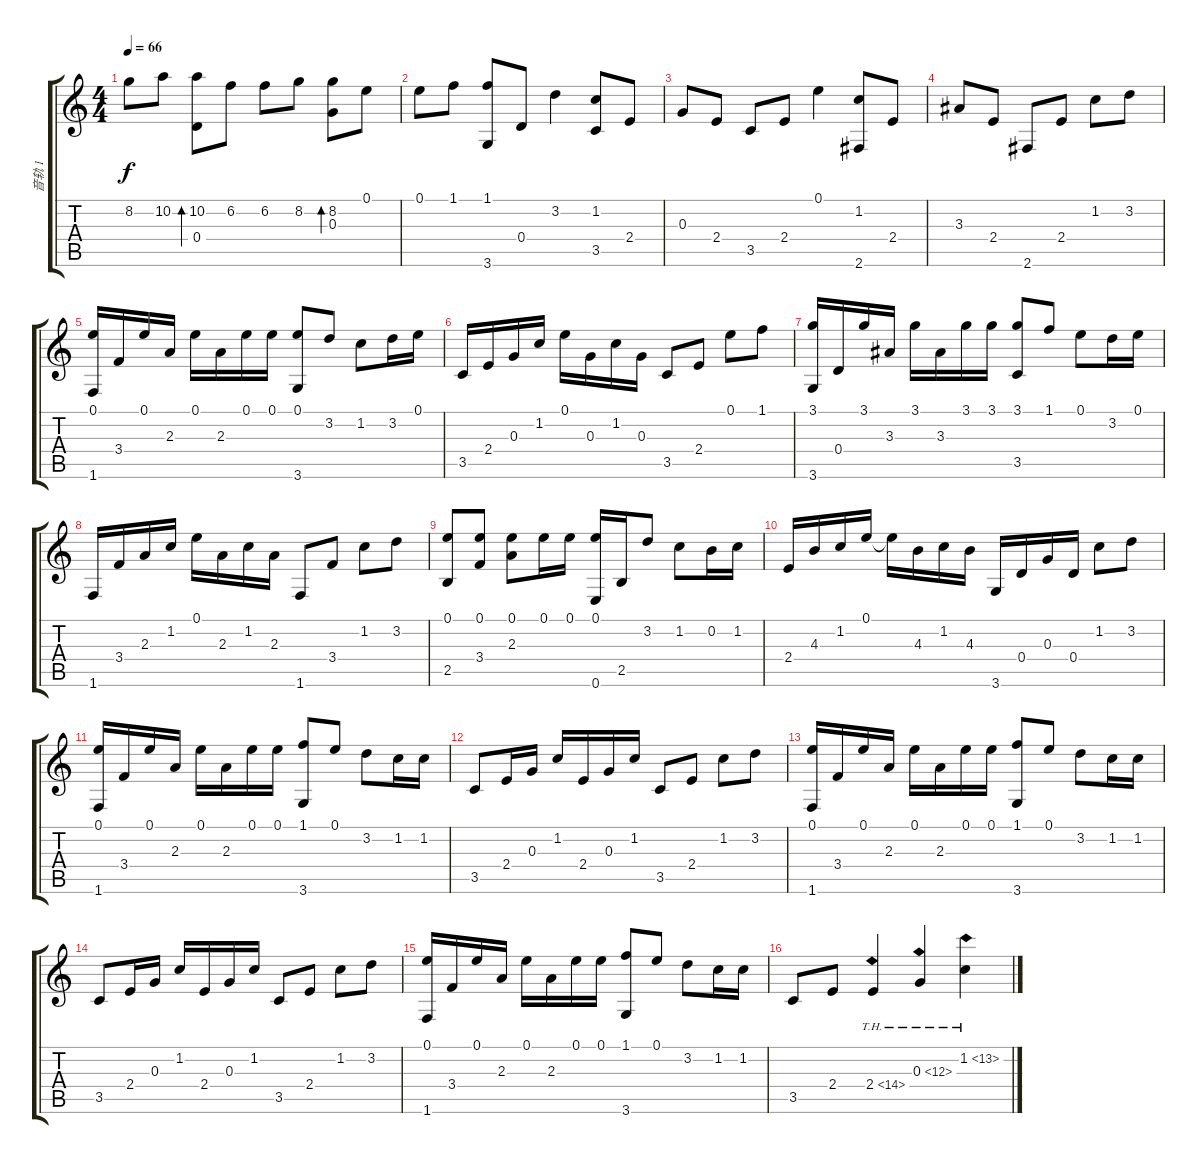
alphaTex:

\track ("音轨 1" "音轨 1") {instrument acousticguitarsteel}
\staff {score tabs}
\tuning (E4 B3 G3 D3 A2 E2) {hide}
\ts (4 4)
\tempo 66
\clef g2
\ks c
8.2.8{dy f} 10.2.8 (10.2 0.4).8{bd 60} 6.2.8 6.2.8 8.2.8 (8.2 0.3).8{bd 60} 0.1.8 |
0.1.8 1.1.8 (1.1 3.6).8 0.4.8 3.2.4 (1.2 3.5).8 2.4.8 |
0.3.8 2.4.8 3.5.8 2.4.8 0.1.4 (1.2 2.6).8 2.4.8 |
3.3.8 2.4.8 2.6.8 2.4.8 1.2.8 3.2.8 |
(0.1 1.6).16 3.4.16 0.1.16 2.3.16 0.1.16 2.3.16 0.1.16 0.1.16 (0.1 3.6).8 3.2.8 1.2.8 3.2.16 0.1.16 |
3.5.16 2.4.16 0.3.16 1.2.16 0.1.16 0.3.16 1.2.16 0.3.16 3.5.8 2.4.8 0.1.8 1.1.8 |
(3.1 3.6).16 0.4.16 3.1.16 3.3.16 3.1.16 3.3.16 3.1.16 3.1.16 (3.1 3.5).8 1.1.8 0.1.8 3.2.16 0.1.16 |
1.6.16 3.4.16 2.3.16 1.2.16 0.1.16 2.3.16 1.2.16 2.3.16 1.6.8 3.4.8 1.2.8 3.2.8 |
(0.1 2.5).8 (0.1 3.4).8 (0.1 2.3).8 0.1.16 0.1.16 (0.1 0.6).16 2.5.16 3.2.8 1.2.8 0.2.16 1.2.16 |
2.4.16 4.3.16 1.2.16 0.1.16 0.1{t}.16 4.3.16 1.2.16 4.3.16 3.6.16 0.4.16 0.3.16 0.4.16 1.2.8 3.2.8 |
(0.1 1.6).16 3.4.16 0.1.16 2.3.16 0.1.16 2.3.16 0.1.16 0.1.16 (1.1 3.6).8 0.1.8 3.2.8 1.2.16 1.2.16 |
3.5.8 2.4.16 0.3.16 1.2.16 2.4.16 0.3.16 1.2.16 3.5.8 2.4.8 1.2.8 3.2.8 |
(0.1 1.6).16 3.4.16 0.1.16 2.3.16 0.1.16 2.3.16 0.1.16 0.1.16 (1.1 3.6).8 0.1.8 3.2.8 1.2.16 1.2.16 |
3.5.8 2.4.16 0.3.16 1.2.16 2.4.16 0.3.16 1.2.16 3.5.8 2.4.8 1.2.8 3.2.8 |
(0.1 1.6).16 3.4.16 0.1.16 2.3.16 0.1.16 2.3.16 0.1.16 0.1.16 (1.1 3.6).8 0.1.8 3.2.8 1.2.16 1.2.16 |
3.5.8 2.4.8 2.4{th 12}.4 0.3{th 12}.4 1.2{th 12}.4
